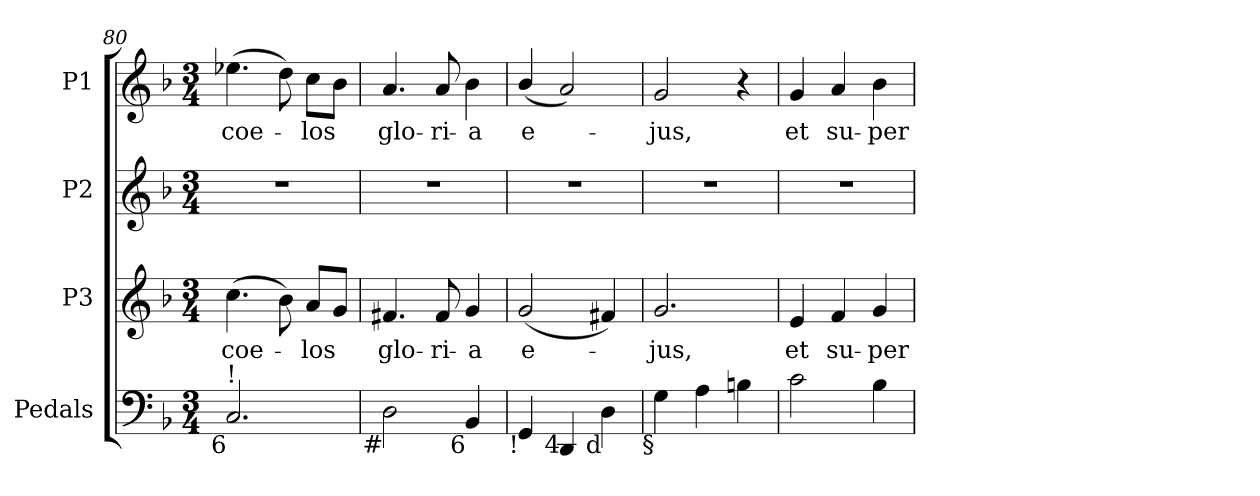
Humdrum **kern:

**kern	**kern	**text	**kern	**kern	**text
*part4	*part3	*part3	*part2	*part1	*part1
*staff4	*staff3	*staff3	*staff2	*staff1	*staff1
*I"Pedals	*I"P3	*	*I"P2	*I"P1	*
*I'Ped.	*	*	*	*	*
*clefF4	*clefG2	*	*clefG2	*clefG2	*
*k[b-]	*k[b-]	*	*k[b-]	*k[b-]	*
*F:	*F:	*	*F:	*F:	*
*M3/4	*M3/4	*	*M3/4	*M3/4	*
=80	=80	=80	=80	=80	=80
!	!	!LO:LY:b:color=#000000	!LO:N:vis=1	!	!
!LO:TX:b:rj:t=6	!	!	!	!	!
!LO:TX:t=!	!	!	!	!	!
!	!	!	!	!	!LO:LY:b:color=#000000
2.Ci/	(4.cci\	coe-	2.r	(4.ee-Xi\	coe-
.	8b-i\)	.	.	8ddi\)	.
!	!	!LO:LY:b:color=#000000	!	!	!
!	!	!	!	!	!LO:LY:b:color=#000000
.	8ai/L	-los	.	8cci\L	-los
.	8gi/J	.	.	8b-i\J	.
!!LO:LB:g=z
=81	=81	=81	=81	=81	=81
!	!	!LO:LY:b:color=#000000	!LO:N:vis=1	!	!
!LO:TX:b:rj:t=#	!	!	!	!	!
!	!	!	!	!	!LO:LY:b:color=#000000
2Di\	4.f#Xi/	glo-	2.r	4.ai/	glo-
!	!	!LO:LY:b:color=#000000	!	!	!
!	!	!	!	!	!LO:LY:b:color=#000000
.	8f#i/	-ri-	.	8ai/	-ri-
!	!	!LO:LY:b:color=#000000	!	!	!
!LO:TX:b:rj:t=6	!	!	!	!	!
!	!	!	!	!	!LO:LY:b:color=#000000
4BB-i/	4gi/	-a	.	4b-i\	-a
=82	=82	=82	=82	=82	=82
!	!	!LO:LY:b:color=#000000	!LO:N:vis=1	!	!
!LO:TX:b:rj:t=!	!	!	!	!	!
!	!	!	!	!	!LO:LY:b:color=#000000
4GGi/	(2gi/	e-	2.r	(4b-i/	e-
!LO:TX:b:rj:t=4	!	!	!	!	!
4DDi/	.	.	.	2ai/)	.
!LO:TX:b:rj:t=d	!	!	!	!	!
4Di\	4f#Xi/)	.	.	.	.
=83	=83	=83	=83	=83	=83
!	!	!LO:LY:b:color=#000000	!LO:N:vis=1	!	!
!LO:TX:b:rj:t=§	!	!	!	!	!
!	!	!	!	!	!LO:LY:b:color=#000000
4Gi\	2.gi/	-jus,	2.r	2gi/	-jus,
4Ai\	.	.	.	.	.
4Bni\	.	.	.	4r	.
=84	=84	=84	=84	=84	=84
!	!	!LO:LY:b:color=#000000	!LO:N:vis=1	!	!
!	!	!	!	!	!LO:LY:b:color=#000000
2ci\	4ei/	et	2.r	4gi/	et
!	!	!LO:LY:b:color=#000000	!	!	!
!	!	!	!	!	!LO:LY:b:color=#000000
.	4fi/	su-	.	4ai/	su-
!	!	!LO:LY:b:color=#000000	!	!	!
!	!	!	!	!	!LO:LY:b:color=#000000
4B-i\	4gi/	-per	.	4b-i\	-per
=	=	=	=	=	=
*-	*-	*-	*-	*-	*-
